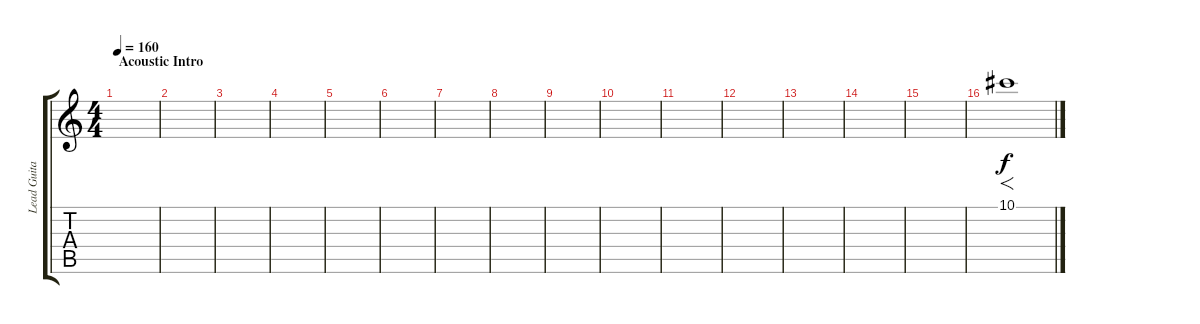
\track ("Lead Guitar I" "Lead Guita") {instrument overdrivenguitar}
\staff {score tabs}
\tuning (Eb4 Bb3 Gb3 Db3 Ab2 Eb2) {hide}
\ts (4 4)
\section ("" "Acoustic Intro")
\tempo 160
\clef g2
\ks c
|
|
|
|
|
|
|
|
|
|
|
|
|
|
|
10.1.1{f}
